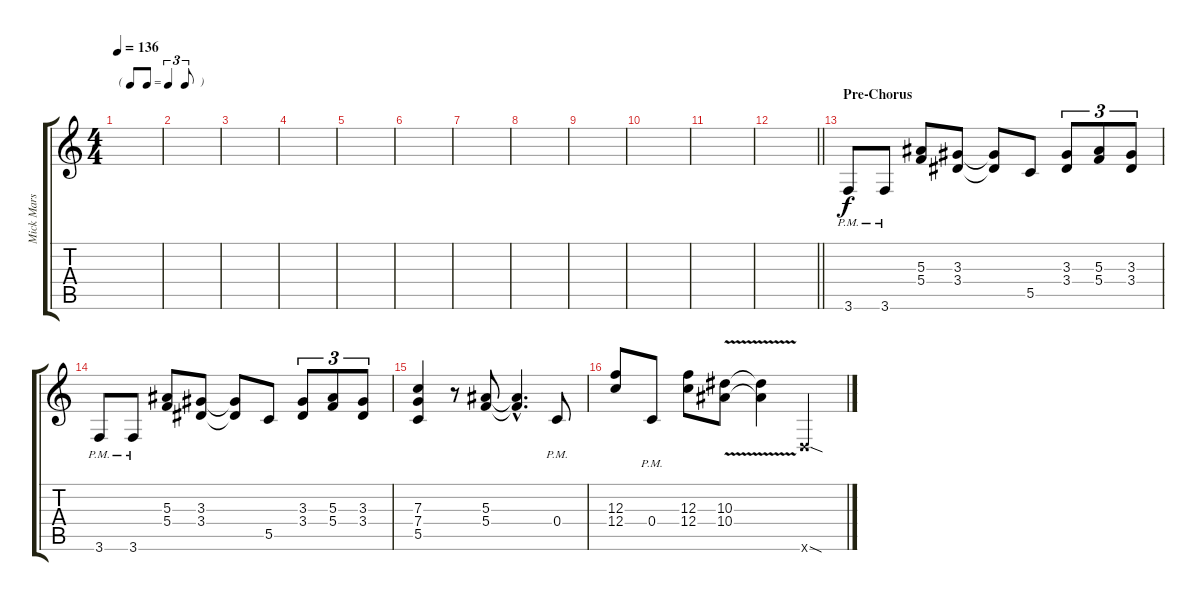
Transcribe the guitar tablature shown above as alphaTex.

\track ("Mick Mars" "Mick Mars") {instrument distortionguitar}
\staff {score tabs}
\tuning (D4 A3 F3 C3 G2 D2) {hide}
\ts (4 4)
\tf triplet8th
\tempo 136
\clef g2
\ks c
|
|
|
|
|
|
|
|
|
|
|
\barLineRight lightlight
|
\section ("" "Pre-Chorus")
3.6{pm}.8 3.6{pm}.8 (5.3 5.4).8 (3.3 3.4).8 (3.3{t} 3.4{t}).8 5.5.8 (3.3 3.4).8{tu (3 2)} (5.3 5.4).8{tu (3 2)} (3.3 3.4).8{tu (3 2)} |
3.6{pm}.8 3.6{pm}.8 (5.3 5.4).8 (3.3 3.4).8 (3.3{t} 3.4{t}).8 5.5.8 (3.3 3.4).8{tu (3 2)} (5.3 5.4).8{tu (3 2)} (3.3 3.4).8{tu (3 2)} |
(7.3 7.4 5.5).4 r.8 (5.3 5.4).8 (5.3{hac t} 5.4{hac t}).4{d} 0.4{pm}.8 |
(12.3 12.4).8 0.4{pm}.8 (12.3 12.4).8 (10.3{v} 10.4{v}).8 (10.3{t} 10.4{t}).4 0.6{sod x}.4
